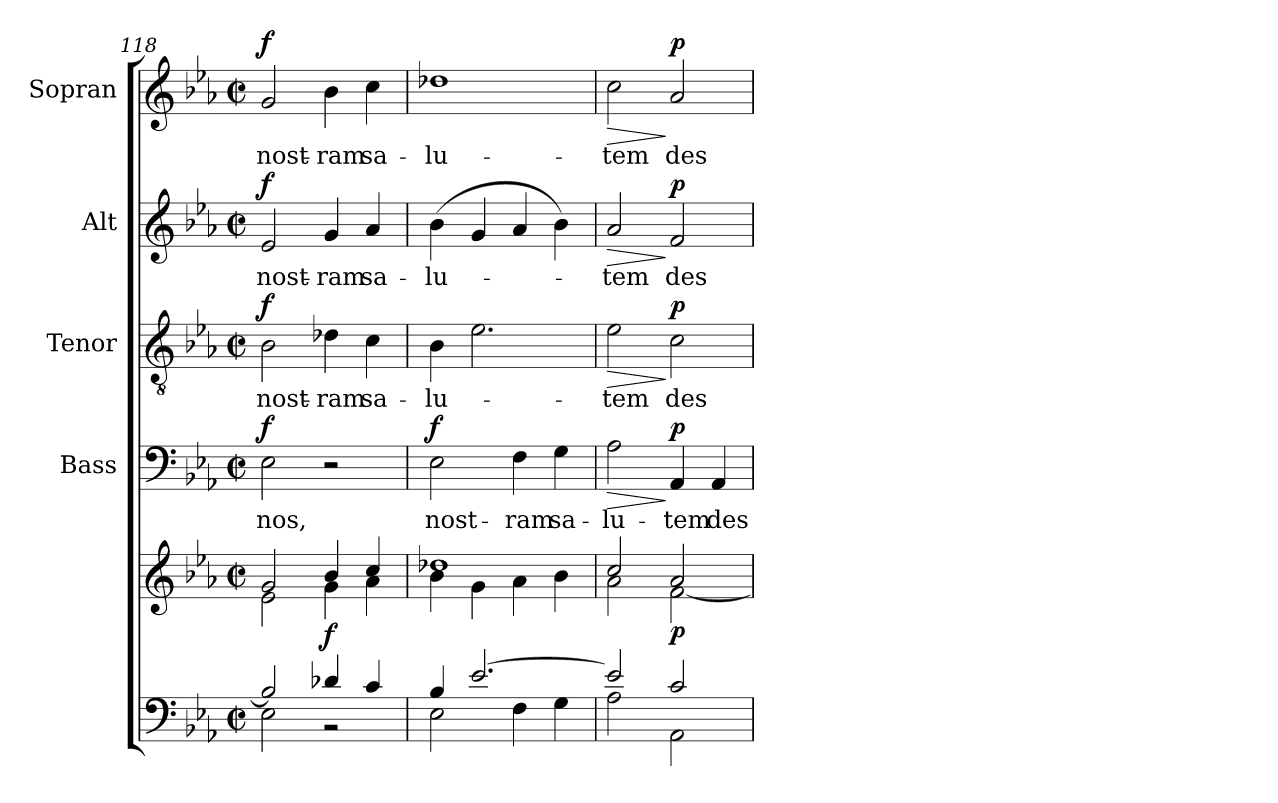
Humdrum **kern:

**kern	**kern	**dynam	**kern	**text	**dynam	**kern	**text	**dynam	**kern	**text	**dynam	**kern	**text	**dynam
*part5	*part5	*part5	*part4	*part4	*part4	*part3	*part3	*part3	*part2	*part2	*part2	*part1	*part1	*part1
*staff6	*staff5	*staff5/6	*staff4	*staff4	*staff4	*staff3	*staff3	*staff3	*staff2	*staff2	*staff2	*staff1	*staff1	*staff1
*	*	*	*I"Bass	*	*	*I"Tenor	*	*	*I"Alt	*	*	*I"Sopran	*	*
*	*	*	*I'B.	*	*	*I'T.	*	*	*I'A.	*	*	*I'S.	*	*
*clefF4	*clefG2	*	*clefF4	*	*	*clefGv2	*	*	*clefG2	*	*	*clefG2	*	*
*k[b-e-a-]	*k[b-e-a-]	*	*k[b-e-a-]	*	*	*k[b-e-a-]	*	*	*k[b-e-a-]	*	*	*k[b-e-a-]	*	*
*E-:	*E-:	*	*E-:	*	*	*E-:	*	*	*E-:	*	*	*E-:	*	*
*M2/2	*M2/2	*	*M2/2	*	*	*M2/2	*	*	*M2/2	*	*	*M2/2	*	*
*met(c|)	*met(c|)	*	*met(c|)	*	*	*met(c|)	*	*	*met(c|)	*	*	*met(c|)	*	*
=118	=118	=118	=118	=118	=118	=118	=118	=118	=118	=118	=118	=118	=118	=118
*^	*^	*	*	*	*	*	*	*	*	*	*	*	*	*
!	!	!	!	!	!	!LO:LY:b	!LO:DY:a	!	!LO:LY:b	!LO:DY:a	!	!LO:LY:b	!LO:DY:a	!	!LO:LY:b	!LO:DY:a
2B-/]	2E-\	2g/	2e-\	.	2E-\	nos,	f	2B-\	nost-	f	2e-/	nost-	f	2g/	nost-	f
!	!	!	!	!LO:DY:b	!	!	!	!	!LO:LY:b	!	!	!LO:LY:b	!	!	!LO:LY:b	!
4d-X/	2r	4b-/	4g\	f	2r	.	.	4d-X\	-ram	.	4g/	-ram	.	4b-\	-ram	.
!	!	!	!	!	!	!	!	!	!LO:LY:b	!	!	!LO:LY:b	!	!	!LO:LY:b	!
4c/	.	4cc/	4a-\	.	.	.	.	4c\	sa-	.	4a-/	sa-	.	4cc\	sa-	.
=119	=119	=119	=119	=119	=119	=119	=119	=119	=119	=119	=119	=119	=119	=119	=119	=119
!	!	!	!	!	!	!LO:LY:b	!LO:DY:a	!	!LO:LY:b	!	!	!LO:LY:b	!	!	!LO:LY:b	!
4B-/	2E-\	1dd-X	4b-\	.	2E-\	nost-	f	4B-\	-lu-	.	(>4b-\	-lu-	.	1dd-X	-lu-	.
[>2.e-/	.	.	4g\	.	.	.	.	2.e-\	.	.	4g/	.	.	.	.	.
!	!	!	!	!	!	!LO:LY:b	!	!	!	!	!	!	!	!	!	!
.	4F\	.	4a-\	.	4F\	-ram	.	.	.	.	4a-/	.	.	.	.	.
!	!	!	!	!	!	!LO:LY:b	!	!	!	!	!	!	!	!	!	!
.	4G\	.	4b-\	.	4G\	sa-	.	.	.	.	4b-\)	.	.	.	.	.
=120	=120	=120	=120	=120	=120	=120	=120	=120	=120	=120	=120	=120	=120	=120	=120	=120
!	!	!	!	!	!	!LO:LY:b	!LO:HP:b	!	!LO:LY:b	!LO:HP:b	!	!LO:LY:b	!LO:HP:b	!	!LO:LY:b	!LO:HP:b
2e-/]	2A-\	2cc/	2a-\	.	2A-\	-lu-	>	2e-\	-tem	>	2a-/	-tem	>	2cc\	-tem	>
!	!	!	!	!LO:DY:b	!	!LO:LY:b	!LO:DY:n=1:a	!	!LO:LY:b	!LO:DY:n=1:a	!	!LO:LY:b	!LO:DY:n=1:a	!	!LO:LY:b	!LO:DY:n=1:a
2c/	2AA-\	2a-/	[<2f\	p	4AA-/	-tem	] p	2c\	des-	] p	2f/	des-	] p	2a-/	des-	] p
!	!	!	!	!	!	!LO:LY:b	!	!	!	!	!	!	!	!	!	!
.	.	.	.	.	4AA-/	des-	.	.	.	.	.	.	.	.	.	.
*v	*v	*	*	*	*	*	*	*	*	*	*	*	*	*	*	*
*	*v	*v	*	*	*	*	*	*	*	*	*	*	*	*	*
=	=	=	=	=	=	=	=	=	=	=	=	=	=	=
*-	*-	*-	*-	*-	*-	*-	*-	*-	*-	*-	*-	*-	*-	*-
